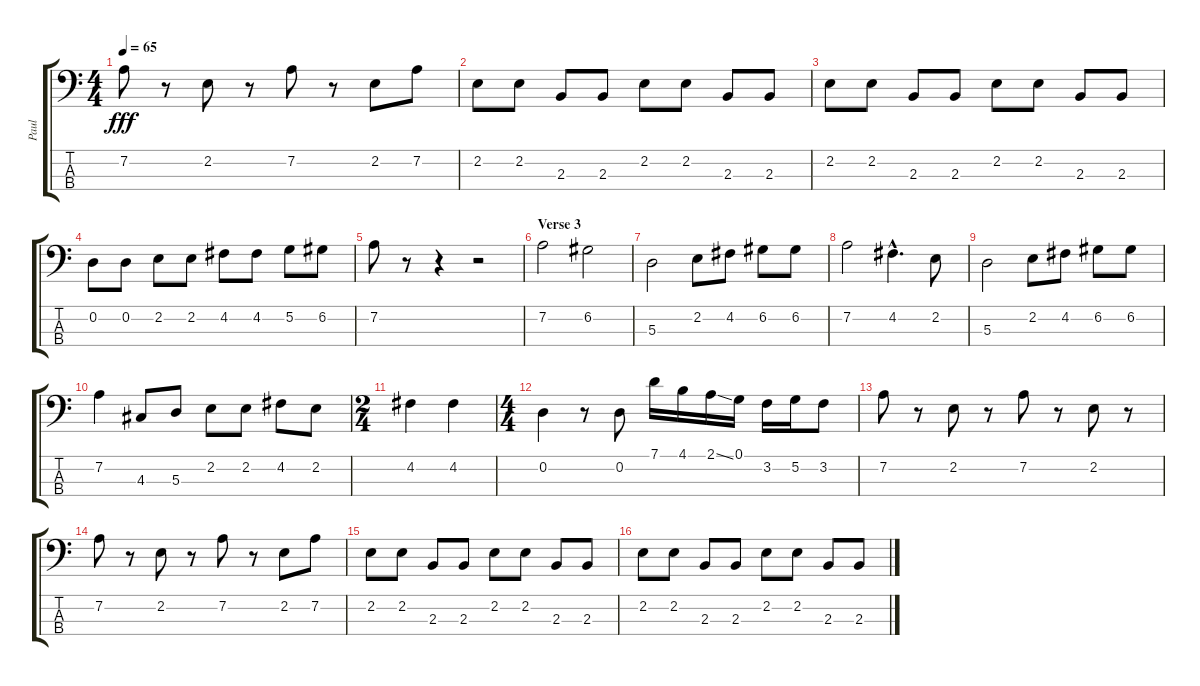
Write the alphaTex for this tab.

\track ("Paul" "Paul") {instrument electricbassfinger}
\staff {score tabs}
\tuning (G2 D2 A1 E1) {hide}
\ts (4 4)
\tempo 65
\clef f4
\ks c
7.2.8{dy fff} r.8 2.2.8 r.8 7.2.8 r.8 2.2.8 7.2.8 |
2.2.8 2.2.8 2.3.8 2.3.8 2.2.8 2.2.8 2.3.8 2.3.8 |
2.2.8 2.2.8 2.3.8 2.3.8 2.2.8 2.2.8 2.3.8 2.3.8 |
0.2.8 0.2.8 2.2.8 2.2.8 4.2.8 4.2.8 5.2.8 6.2.8 |
7.2.8 r.8 r.4 r.2 |
\section ("" "Verse 3")
7.2.2 6.2.2 |
5.3.2 2.2.8 4.2.8 6.2.8 6.2.8 |
7.2.2 4.2{hac}.4{d} 2.2.8 |
5.3.2 2.2.8 4.2.8 6.2.8 6.2.8 |
7.2.4 4.3.8 5.3.8 2.2.8 2.2.8 4.2.8 2.2.8 |
\ts (2 4)
4.2.4 4.2.4 |
\ts (4 4)
0.2.4 r.8 0.2.8 7.1.16 4.1.16 2.1{ss}.16 0.1.16 3.2.16 5.2.16 3.2.8 |
7.2.8 r.8 2.2.8 r.8 7.2.8 r.8 2.2.8 r.8 |
7.2.8 r.8 2.2.8 r.8 7.2.8 r.8 2.2.8 7.2.8 |
2.2.8 2.2.8 2.3.8 2.3.8 2.2.8 2.2.8 2.3.8 2.3.8 |
2.2.8 2.2.8 2.3.8 2.3.8 2.2.8 2.2.8 2.3.8 2.3.8
